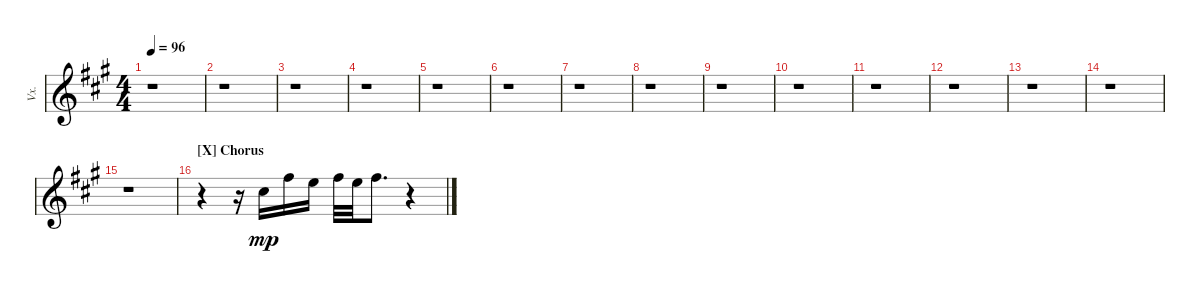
\defaultSystemsLayout 4
\bracketExtendMode groupsimilarinstruments
\otherSystemsTrackNameOrientation horizontal
\track ("Vocal" "Vx.") {instrument acousticguitarsteel}
\staff {score}
\tuning (E4 B3 G3 D3 A2 E2)
\ts (4 4)
\tempo 96
\clef g2
\ks a
r.1{dy f} |
r.1 |
r.1 |
r.1 |
r.1 |
r.1 |
r.1 |
r.1 |
r.1 |
r.1 |
r.1 |
r.1 |
r.1 |
r.1 |
r.1 |
\section ("X" "Chorus")
r.4 r.16 2.2{acc #}.16{dy mp} 2.1{acc #}.16 0.1{acc forcenatural}.16 2.1{acc #}.32 0.1{acc forcenatural}.32 2.1{acc #}.8{d} r.4
